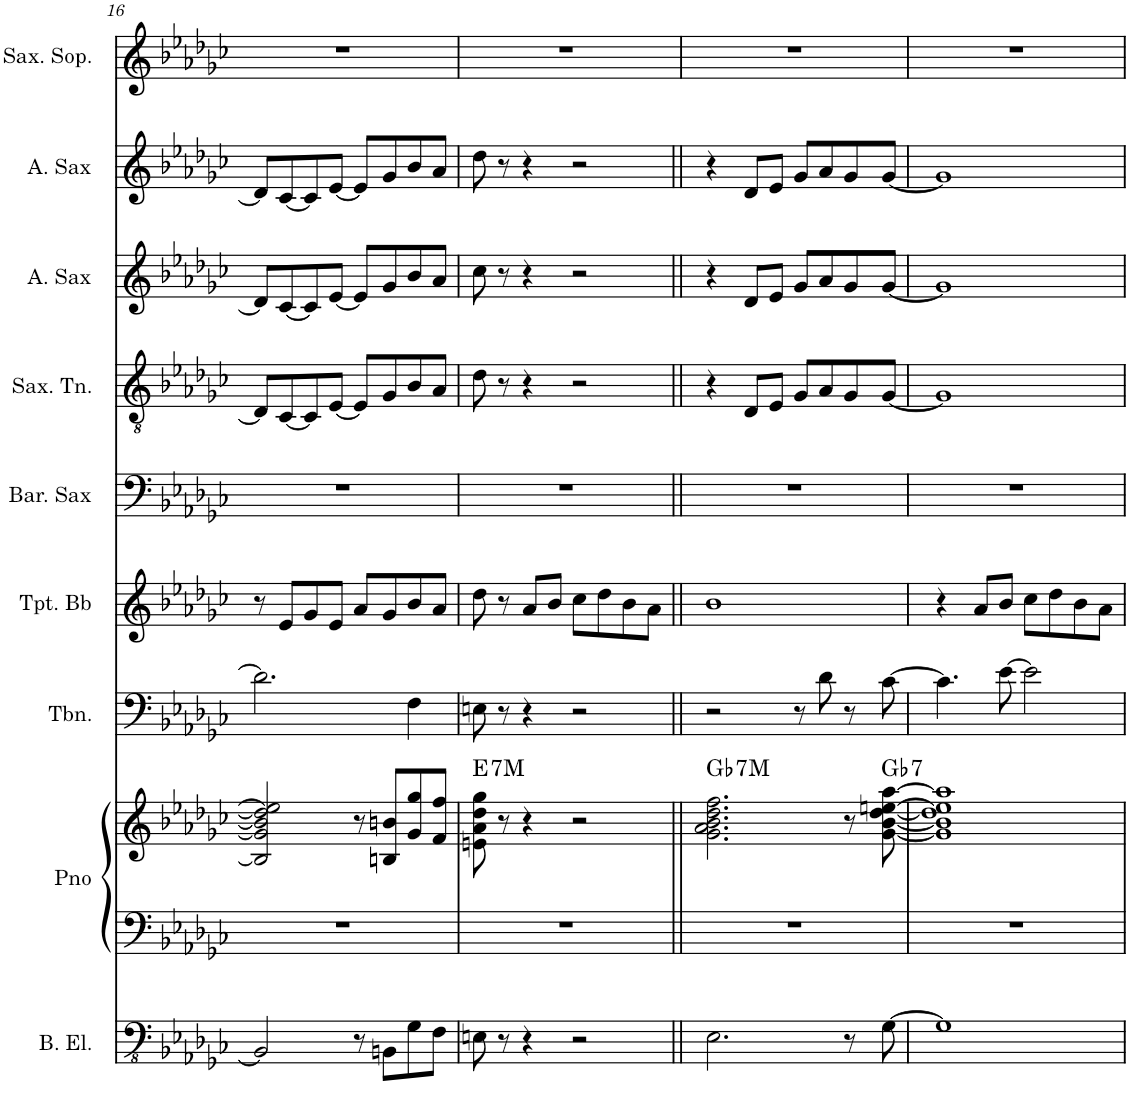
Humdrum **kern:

**kern	**kern	**kern	**harte	**kern	**kern	**kern	**kern	**kern	**kern	**kern
*part9	*part8	*part8	*part8	*part7	*part6	*part5	*part4	*part3	*part2	*part1
*staff10	*staff9	*staff8	*	*staff7	*staff6	*staff5	*staff4	*staff3	*staff2	*staff1
*I"Baixo elétrico	*I"Piano	*	*	*I"Trombone	*I"Trompete Bb	*I"Saxofone barítono	*I"Saxofone Tenor	*I"Saxofone Alto	*I"Saxofone Alto	*I"Saxofone Soprano
*I'B. El.	*I'Pno	*	*	*I'Tbn.	*I'Tpt. Bb	*	*I'Sax. Tn.	*	*	*I'Sax. Sop.
!!LO:PB:g=z
*clefFv4	*clefF4	*clefG2	*	*clefF4	*clefG2	*clefF4	*clefGv2	*clefG2	*clefG2	*clefG2
*	*	*	*	*	*ITrd1c2	*ITrd12c21	*ITrd8c14	*ITrd5c9	*ITrd5c9	*ITrd1c2
*k[b-e-a-d-g-c-]	*k[b-e-a-d-g-c-]	*k[b-e-a-d-g-c-]	*	*k[b-e-a-d-g-c-]	*k[b-e-a-d-g-c-]	*k[b-e-a-d-g-c-]	*k[b-e-a-d-g-c-]	*k[b-e-a-d-g-c-]	*k[b-e-a-d-g-c-]	*k[b-e-a-d-g-c-]
*M4/4	*M4/4	*M4/4	*	*M4/4	*M4/4	*M4/4	*M4/4	*M4/4	*M4/4	*M4/4
=16	=16	=16	=16	=16	=16	=16	=16	=16	=16	=16
2BBB/]	1r	2B/] 2g-/] 2b-/] 2dd-/] 2ee-/]	.	2.d-\]	8r	1r	8D-/L]	8d-/L]	8d-/L]	1r
.	.	.	.	.	8e-/L	.	[8C-/	[8c-/	[8c-/	.
.	.	.	.	.	8g-/	.	8C-/]	8c-/]	8c-/]	.
.	.	.	.	.	8e-/J	.	[8E-/J	[8e-/J	[8e-/J	.
8r	.	8r	.	.	8a-/L	.	8E-/L]	8e-/L]	8e-/L]	.
8BBBn\L	.	8Bn/ 8bn/L	.	.	8g-/	.	8G-/	8g-/	8g-/	.
8GG-\	.	8g-/ 8gg-/	.	4F\	8b-/	.	8B-/	8b-/	8b-/	.
8FF\J	.	8f/ 8ff/J	.	.	8a-/J	.	8A-/J	8a-/J	8a-/J	.
=17	=17	=17	=17	=17	=17	=17	=17	=17	=17	=17
!	!	!	!LO:H:kt=7	!	!	!	!	!	!	!
8EEn\	1r	8en\ 8a-\ 8dd-\ 8gg-\	E:7	8En\	8dd-\	1r	8d-\	8cc-\	8dd-\	1r
8r	.	8r	.	8r	8r	.	8r	8r	8r	.
4r	.	4r	.	4r	8a-/L	.	4r	4r	4r	.
.	.	.	.	.	8b-/J	.	.	.	.	.
2r	.	2r	.	2r	8cc-\L	.	2r	2r	2r	.
.	.	.	.	.	8dd-\	.	.	.	.	.
.	.	.	.	.	8b-\	.	.	.	.	.
.	.	.	.	.	8a-\J	.	.	.	.	.
=18	=18	=18	=18	=18	=18	=18	=18	=18	=18	=18
!	!	!	!LO:H:kt=7	!	!	!	!	!	!	!
2.EE-\	1r	2.g-\ 2.a-\ 2.b-\ 2.dd-\ 2.ff\	Gb:7	2r	1b-	1r	4r	4r	4r	1r
.	.	.	.	.	.	.	8D-/L	8d-/L	8d-/L	.
.	.	.	.	.	.	.	8E-/J	8e-/J	8e-/J	.
.	.	.	.	8r	.	.	8G-/L	8g-/L	8g-/L	.
.	.	.	.	8d-\	.	.	8A-/	8a-/	8a-/	.
8r	.	8r	.	8r	.	.	8G-/	8g-/	8g-/	.
!	!	!	!LO:H:kt=7	!	!	!	!	!	!	!
[8GG-\	.	[8g-\ [8b-\ [8dd-\ [8een\ [8aa-\	Gb:7	[8c-\	.	.	[8G-/J	[8g-/J	[8g-/J	.
=19	=19	=19	=19	=19	=19	=19	=19	=19	=19	=19
1GG-]	1r	1g-] 1b-] 1dd-] 1ee] 1aa-]	.	4.c-\]	4r	1r	1G-]	1g-]	1g-]	1r
.	.	.	.	.	8a-/L	.	.	.	.	.
.	.	.	.	[8e-\	8b-/J	.	.	.	.	.
.	.	.	.	2e-\]	8cc-\L	.	.	.	.	.
.	.	.	.	.	8dd-\	.	.	.	.	.
.	.	.	.	.	8b-\	.	.	.	.	.
.	.	.	.	.	8a-\J	.	.	.	.	.
=	=	=	=	=	=	=	=	=	=	=
*-	*-	*-	*-	*-	*-	*-	*-	*-	*-	*-
